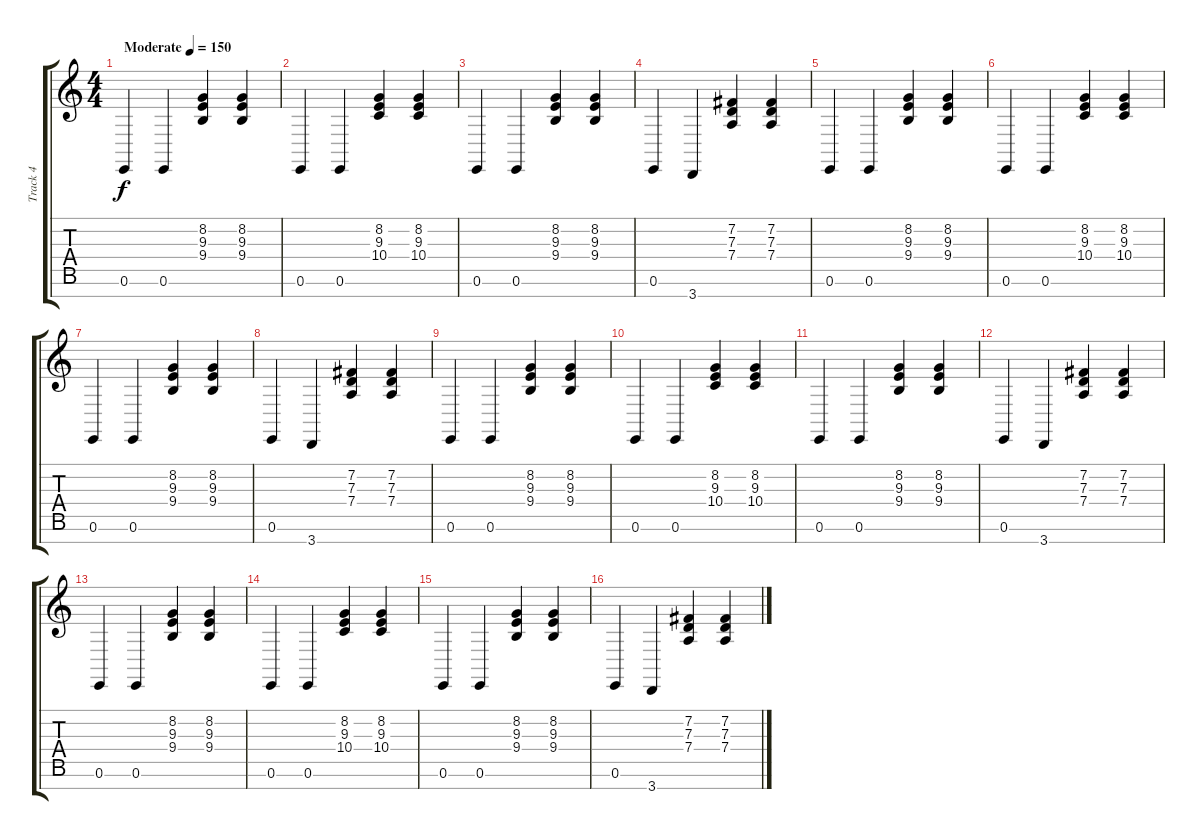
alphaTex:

\track ("Track 4" "Track 4") {instrument lead2sawtooth}
\staff {score tabs}
\tuning (E4 B3 G3 D3 A2 E2 B1) {hide}
\ts (4 4)
\tempo (150 "Moderate")
\clef g2
\ks c
0.6.4{dy f instrument lead2sawtooth} 0.6.4 (8.2 9.3 9.4).4 (8.2 9.3 9.4).4 |
0.6.4 0.6.4 (8.2 9.3 10.4).4 (8.2 9.3 10.4).4 |
0.6.4 0.6.4 (8.2 9.3 9.4).4 (8.2 9.3 9.4).4 |
0.6.4 3.7.4 (7.2 7.3 7.4).4 (7.2 7.3 7.4).4 |
0.6.4 0.6.4 (8.2 9.3 9.4).4 (8.2 9.3 9.4).4 |
0.6.4 0.6.4 (8.2 9.3 10.4).4 (8.2 9.3 10.4).4 |
0.6.4 0.6.4 (8.2 9.3 9.4).4 (8.2 9.3 9.4).4 |
0.6.4 3.7.4 (7.2 7.3 7.4).4 (7.2 7.3 7.4).4 |
0.6.4 0.6.4 (8.2 9.3 9.4).4 (8.2 9.3 9.4).4 |
0.6.4 0.6.4 (8.2 9.3 10.4).4 (8.2 9.3 10.4).4 |
0.6.4 0.6.4 (8.2 9.3 9.4).4 (8.2 9.3 9.4).4 |
0.6.4 3.7.4 (7.2 7.3 7.4).4 (7.2 7.3 7.4).4 |
0.6.4 0.6.4 (8.2 9.3 9.4).4 (8.2 9.3 9.4).4 |
0.6.4 0.6.4 (8.2 9.3 10.4).4 (8.2 9.3 10.4).4 |
0.6.4 0.6.4 (8.2 9.3 9.4).4 (8.2 9.3 9.4).4 |
0.6.4 3.7.4 (7.2 7.3 7.4).4 (7.2 7.3 7.4).4
